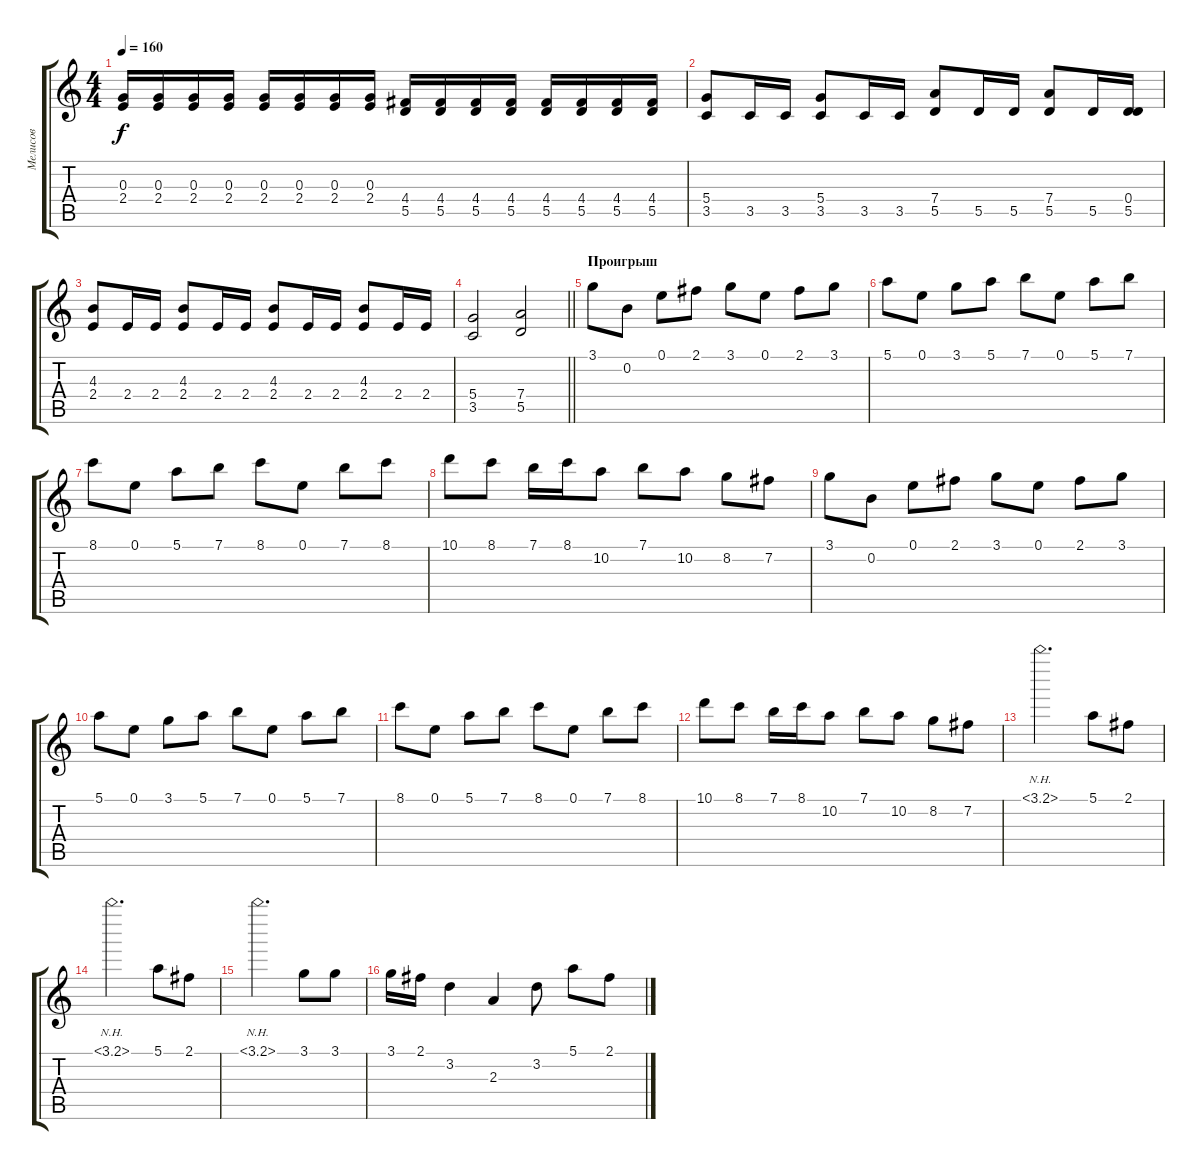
\track ("Мелисов" "Мелисов") {instrument overdrivenguitar}
\staff {score tabs}
\tuning (E4 B3 G3 D3 A2 E2) {hide}
\ts (4 4)
\tempo 160
\clef g2
\ks c
(0.3 2.4).16{dy f} (0.3 2.4).16 (0.3 2.4).16 (0.3 2.4).16 (0.3 2.4).16 (0.3 2.4).16 (0.3 2.4).16 (0.3 2.4).16 (4.4 5.5).16 (4.4 5.5).16 (4.4 5.5).16 (4.4 5.5).16 (4.4 5.5).16 (4.4 5.5).16 (4.4 5.5).16 (4.4 5.5).16 |
(5.4 3.5).8 3.5.16 3.5.16 (5.4 3.5).8 3.5.16 3.5.16 (7.4 5.5).8 5.5.16 5.5.16 (7.4 5.5).8 5.5.16 (0.4 5.5).16 |
(4.3 2.4).8 2.4.16 2.4.16 (4.3 2.4).8 2.4.16 2.4.16 (4.3 2.4).8 2.4.16 2.4.16 (4.3 2.4).8 2.4.16 2.4.16 |
\barLineRight lightlight
(5.4 3.5).2 (7.4 5.5).2 |
\section ("" "Проигрыш")
3.1.8 0.2.8 0.1.8 2.1.8 3.1.8 0.1.8 2.1.8 3.1.8 |
5.1.8 0.1.8 3.1.8 5.1.8 7.1.8 0.1.8 5.1.8 7.1.8 |
8.1.8 0.1.8 5.1.8 7.1.8 8.1.8 0.1.8 7.1.8 8.1.8 |
10.1.8 8.1.8 7.1.16 8.1.16 10.2.8 7.1.8 10.2.8 8.2.8 7.2.8 |
3.1.8 0.2.8 0.1.8 2.1.8 3.1.8 0.1.8 2.1.8 3.1.8 |
5.1.8 0.1.8 3.1.8 5.1.8 7.1.8 0.1.8 5.1.8 7.1.8 |
8.1.8 0.1.8 5.1.8 7.1.8 8.1.8 0.1.8 7.1.8 8.1.8 |
10.1.8 8.1.8 7.1.16 8.1.16 10.2.8 7.1.8 10.2.8 8.2.8 7.2.8 |
3.1{nh}.2{d} 5.1.8 2.1.8 |
3.1{nh}.2{d} 5.1.8 2.1.8 |
3.1{nh}.2{d} 3.1.8 3.1.8 |
3.1.16 2.1.16 3.2.4 2.3.4 3.2.8 5.1.8 2.1.8
